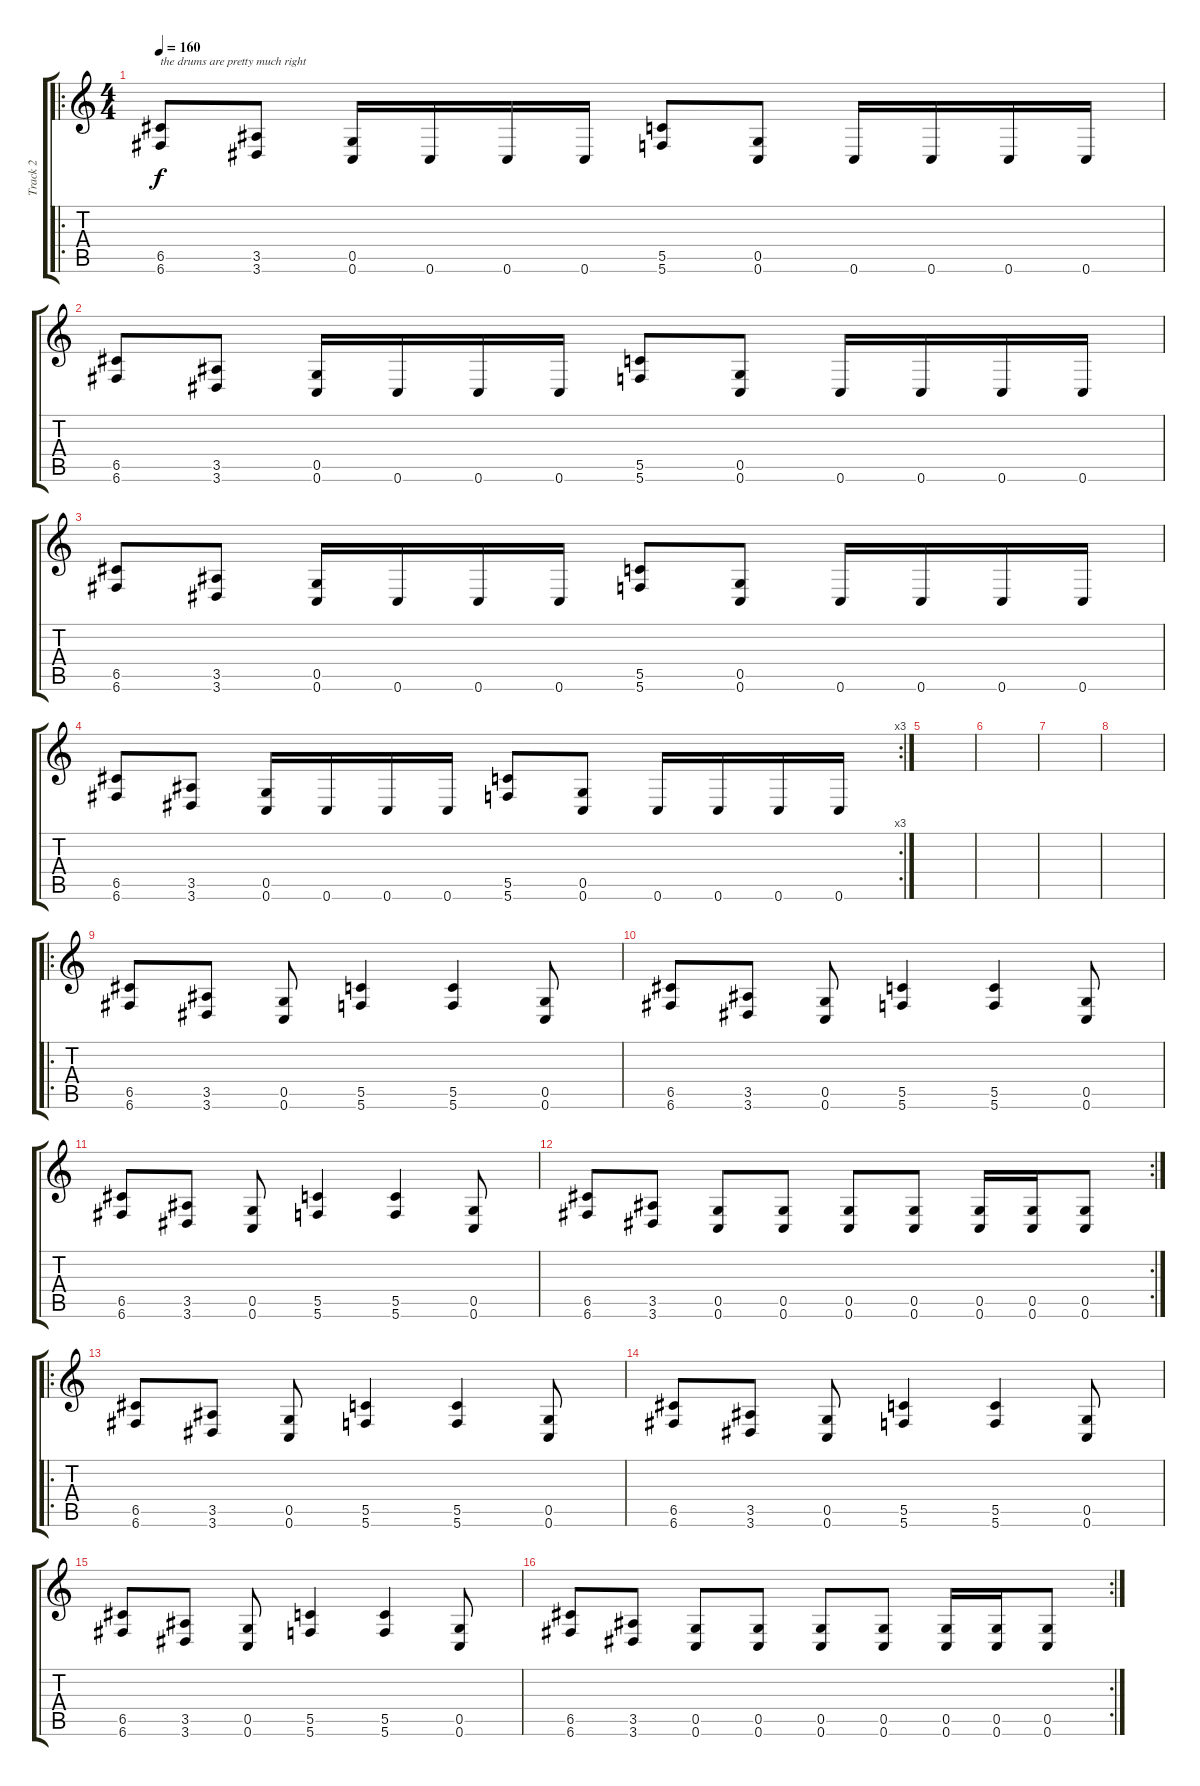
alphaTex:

\track ("Track 2" "Track 2") {instrument distortionguitar}
\staff {score tabs}
\tuning (D4 A3 F3 C3 G2 C2) {hide}
\ro
\ts (4 4)
\tempo 160
\clef g2
\ks c
(6.5 6.6).8{txt "the drums are pretty much right" dy f} (3.5 3.6).8 (0.5 0.6).16 0.6.16 0.6.16 0.6.16 (5.5 5.6).8 (0.5 0.6).8 0.6.16 0.6.16 0.6.16 0.6.16 |
(6.5 6.6).8 (3.5 3.6).8 (0.5 0.6).16 0.6.16 0.6.16 0.6.16 (5.5 5.6).8 (0.5 0.6).8 0.6.16 0.6.16 0.6.16 0.6.16 |
(6.5 6.6).8 (3.5 3.6).8 (0.5 0.6).16 0.6.16 0.6.16 0.6.16 (5.5 5.6).8 (0.5 0.6).8 0.6.16 0.6.16 0.6.16 0.6.16 |
\rc 3
(6.5 6.6).8 (3.5 3.6).8 (0.5 0.6).16 0.6.16 0.6.16 0.6.16 (5.5 5.6).8 (0.5 0.6).8 0.6.16 0.6.16 0.6.16 0.6.16 |
|
|
|
|
\ro
(6.5 6.6).8 (3.5 3.6).8 (0.5 0.6).8 (5.5 5.6).4 (5.5 5.6).4 (0.5 0.6).8 |
(6.5 6.6).8 (3.5 3.6).8 (0.5 0.6).8 (5.5 5.6).4 (5.5 5.6).4 (0.5 0.6).8 |
(6.5 6.6).8 (3.5 3.6).8 (0.5 0.6).8 (5.5 5.6).4 (5.5 5.6).4 (0.5 0.6).8 |
\rc 2
(6.5 6.6).8 (3.5 3.6).8 (0.5 0.6).8 (0.5 0.6).8 (0.5 0.6).8 (0.5 0.6).8 (0.5 0.6).16 (0.5 0.6).16 (0.5 0.6).8 |
\ro
(6.5 6.6).8 (3.5 3.6).8 (0.5 0.6).8 (5.5 5.6).4 (5.5 5.6).4 (0.5 0.6).8 |
(6.5 6.6).8 (3.5 3.6).8 (0.5 0.6).8 (5.5 5.6).4 (5.5 5.6).4 (0.5 0.6).8 |
(6.5 6.6).8 (3.5 3.6).8 (0.5 0.6).8 (5.5 5.6).4 (5.5 5.6).4 (0.5 0.6).8 |
\rc 2
(6.5 6.6).8 (3.5 3.6).8 (0.5 0.6).8 (0.5 0.6).8 (0.5 0.6).8 (0.5 0.6).8 (0.5 0.6).16 (0.5 0.6).16 (0.5 0.6).8
